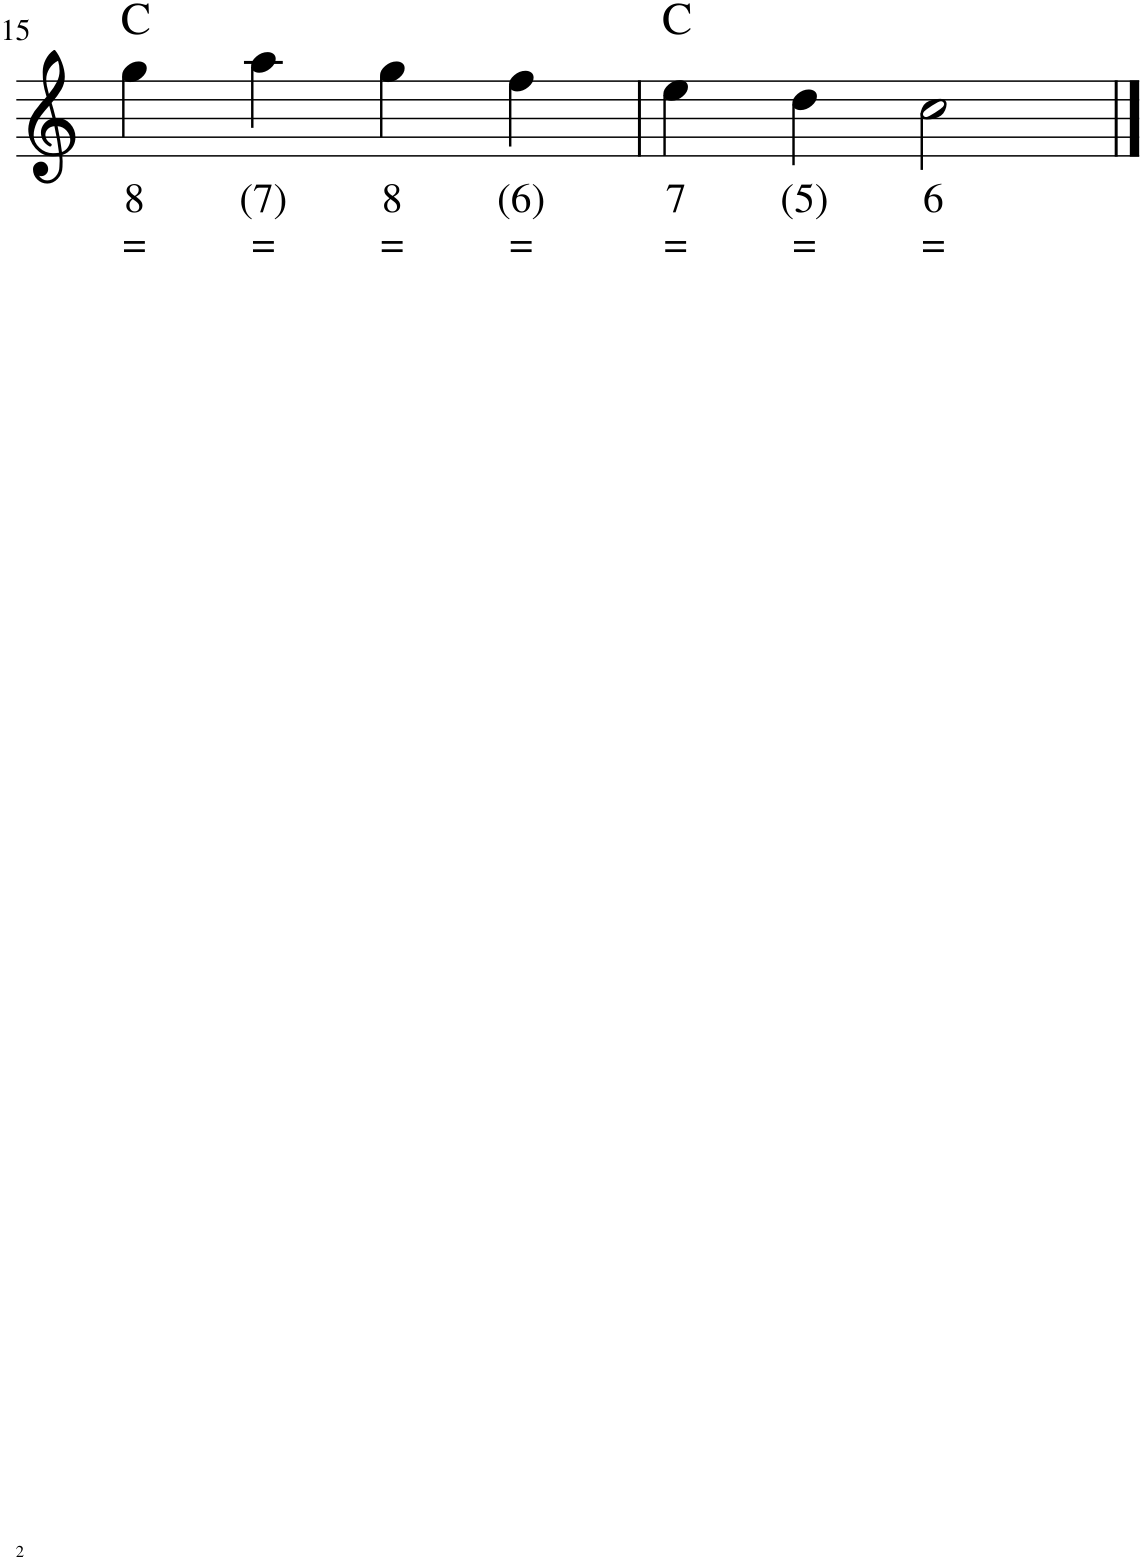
**kern	**text	**text	**harte
*part1	*part1	*part1	*part1
*staff1	*staff1	*staff1	*
*I"Stem	*	*	*
!!LO:PB:g=z
*clefG2	*	*	*
*k[]	*	*	*
*M4/4	*	*	*
=15	=15	=15	=15
!	!LO:LY:b	!LO:LY:b	!
4gg\	8	=	C:maj
!	!LO:LY:b	!LO:LY:b	!
4aa\	(7)	=	.
!	!LO:LY:b	!LO:LY:b	!
4gg\	8	=	.
!	!LO:LY:b	!LO:LY:b	!
4ff\	(6)	=	.
=16	=16	=16	=16
!	!LO:LY:b	!LO:LY:b	!
4ee\	7	=	C:maj
!	!LO:LY:b	!LO:LY:b	!
4dd\	(5)	=	.
!	!LO:LY:b	!LO:LY:b	!
2cc\	6	=	.
==	==	==	==
*-	*-	*-	*-
